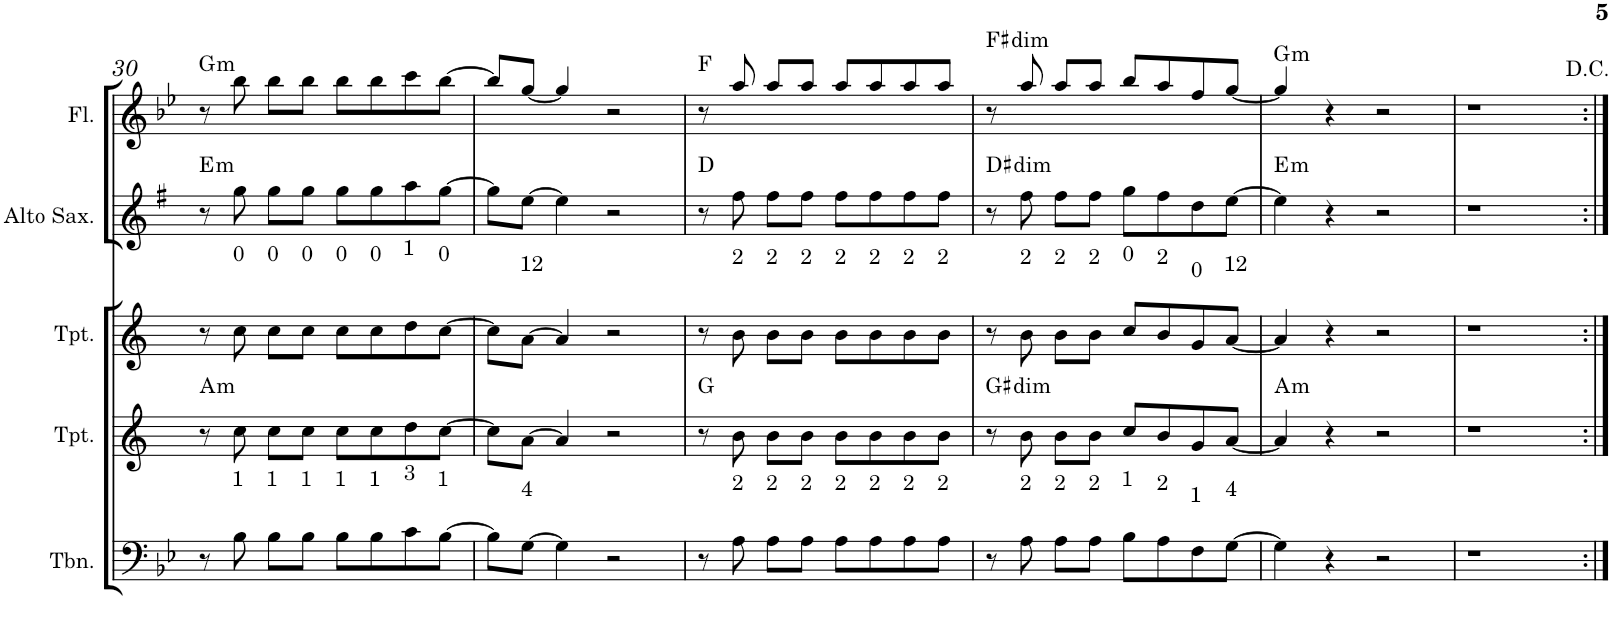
**kern	**kern	**harte	**kern	**kern	**harte	**kern	**harte
*part5	*part4	*part4	*part3	*part2	*part2	*part1	*part1
*staff5	*staff4	*	*staff3	*staff2	*	*staff1	*
*I"C clavF	*I"Bb	*	*I"Bb - Pirata	*I"Eb	*	*I"C clavG	*
!!LO:PB:g=z
*clefF4	*clefG2	*	*clefG2	*clefG2	*	*clefG2	*
*	*Trd1c2	*	*Trd1c2	*Trd5c9	*	*	*
*k[b-e-]	*k[]	*	*k[]	*k[f#]	*	*k[b-e-]	*
*B-:	*	*	*	*G:	*	*B-:	*
*M4/4	*M4/4	*	*M4/4	*M4/4	*	*M4/4	*
=30	=30	=30	=30	=30	=30	=30	=30
!	!	!LO:H:kt=m	!	!	!LO:H:kt=m	!	!LO:H:kt=m
8r	8r	A:min	8r	8r	E:min	8r	G:min
!	!	!	!LO:TX:a:t=0	!	!	!	!
!LO:TX:a:t=1	!	!	!	!	!	!	!
8B-\	8cc\	.	8cc\	8gg\	.	8bb-\	.
!	!	!	!LO:TX:a:t=0	!	!	!	!
!LO:TX:a:t=1	!	!	!	!	!	!	!
8B-\L	8cc\L	.	8cc\L	8gg\L	.	8bb-\L	.
!	!	!	!LO:TX:a:t=0	!	!	!	!
!LO:TX:a:t=1	!	!	!	!	!	!	!
8B-\J	8cc\J	.	8cc\J	8gg\J	.	8bb-\J	.
!	!	!	!LO:TX:a:t=0	!	!	!	!
!LO:TX:a:t=1	!	!	!	!	!	!	!
8B-\L	8cc\L	.	8cc\L	8gg\L	.	8bb-\L	.
!	!	!	!LO:TX:a:t=0	!	!	!	!
!LO:TX:a:t=1	!	!	!	!	!	!	!
8B-\	8cc\	.	8cc\	8gg\	.	8bb-\	.
!	!	!	!LO:TX:a:t=1	!	!	!	!
!LO:TX:a:t=3	!	!	!	!	!	!	!
8c\	8dd\	.	8dd\	8aa\	.	8ccc\	.
!	!	!	!LO:TX:a:t=0	!	!	!	!
!LO:TX:a:t=1	!	!	!	!	!	!	!
[>8B-\J	[>8cc\J	.	[>8cc\J	[>8gg\J	.	[>8bb-\J	.
=31	=31	=31	=31	=31	=31	=31	=31
8B-\L]	8cc\L]	.	8cc\L]	8gg\L]	.	8bb-/L]	.
!	!	!	!LO:TX:a:t=12	!	!	!	!
!LO:TX:a:t=4	!	!	!	!	!	!	!
[>8G\J	[>8a\J	.	[>8a\J	[>8ee\J	.	[<8gg/J	.
4G\]	4a/]	.	4a/]	4ee\]	.	4gg/]	.
2r	2r	.	2r	2r	.	2r	.
=32	=32	=32	=32	=32	=32	=32	=32
8r	8r	G:maj	8r	8r	D:maj	8r	F:maj
!	!	!	!LO:TX:a:t=2	!	!	!	!
!LO:TX:a:t=2	!	!	!	!	!	!	!
8A\	8b\	.	8b\	8ff#\	.	8aa/	.
!	!	!	!LO:TX:a:t=2	!	!	!	!
!LO:TX:a:t=2	!	!	!	!	!	!	!
8A\L	8b\L	.	8b\L	8ff#\L	.	8aa/L	.
!	!	!	!LO:TX:a:t=2	!	!	!	!
!LO:TX:a:t=2	!	!	!	!	!	!	!
8A\J	8b\J	.	8b\J	8ff#\J	.	8aa/J	.
!	!	!	!LO:TX:a:t=2	!	!	!	!
!LO:TX:a:t=2	!	!	!	!	!	!	!
8A\L	8b\L	.	8b\L	8ff#\L	.	8aa/L	.
!	!	!	!LO:TX:a:t=2	!	!	!	!
!LO:TX:a:t=2	!	!	!	!	!	!	!
8A\	8b\	.	8b\	8ff#\	.	8aa/	.
!	!	!	!LO:TX:a:t=2	!	!	!	!
!LO:TX:a:t=2	!	!	!	!	!	!	!
8A\	8b\	.	8b\	8ff#\	.	8aa/	.
!	!	!	!LO:TX:a:t=2	!	!	!	!
!LO:TX:a:t=2	!	!	!	!	!	!	!
8A\J	8b\J	.	8b\J	8ff#\J	.	8aa/J	.
=33	=33	=33	=33	=33	=33	=33	=33
!	!	!LO:H:kt=dim	!	!	!LO:H:kt=dim	!	!LO:H:kt=dim
8r	8r	G#:dim	8r	8r	D#:dim	8r	F#:dim
!	!	!	!LO:TX:a:t=2	!	!	!	!
!LO:TX:a:t=2	!	!	!	!	!	!	!
8A\	8b\	.	8b\	8ff#\	.	8aa/	.
!	!	!	!LO:TX:a:t=2	!	!	!	!
!LO:TX:a:t=2	!	!	!	!	!	!	!
8A\L	8b\L	.	8b\L	8ff#\L	.	8aa/L	.
!	!	!	!LO:TX:a:t=2	!	!	!	!
!LO:TX:a:t=2	!	!	!	!	!	!	!
8A\J	8b\J	.	8b\J	8ff#\J	.	8aa/J	.
!	!	!	!LO:TX:a:t=0	!	!	!	!
!LO:TX:a:t=1	!	!	!	!	!	!	!
8B-\L	8cc/L	.	8cc/L	8gg\L	.	8bb-/L	.
!	!	!	!LO:TX:a:t=2	!	!	!	!
!LO:TX:a:t=2	!	!	!	!	!	!	!
8A\	8b/	.	8b/	8ff#\	.	8aa/	.
!	!	!	!LO:TX:a:t=0	!	!	!	!
!LO:TX:a:t=1	!	!	!	!	!	!	!
8F\	8gn/	.	8g/	8dd\	.	8ff/	.
!	!	!	!LO:TX:a:t=12	!	!	!	!
!LO:TX:a:t=4	!	!	!	!	!	!	!
[>8G\J	[<8a/J	.	[<8a/J	[>8ee\J	.	[<8gg/J	.
=34	=34	=34	=34	=34	=34	=34	=34
!	!	!LO:H:kt=m	!	!	!LO:H:kt=m	!	!LO:H:kt=m
4G\]	4a/]	A:min	4a/]	4ee\]	E:min	4gg/]	G:min
4r	4r	.	4r	4r	.	4r	.
2r	2r	.	2r	2r	.	2r	.
=35	=35	=35	=35	=35	=35	=35	=35
1r	1r	.	1r	1r	.	1r	.
=:|!	=:|!	=:|!	=:|!	=:|!	=:|!	=:|!	=:|!
*-	*-	*-	*-	*-	*-	*-	*-
